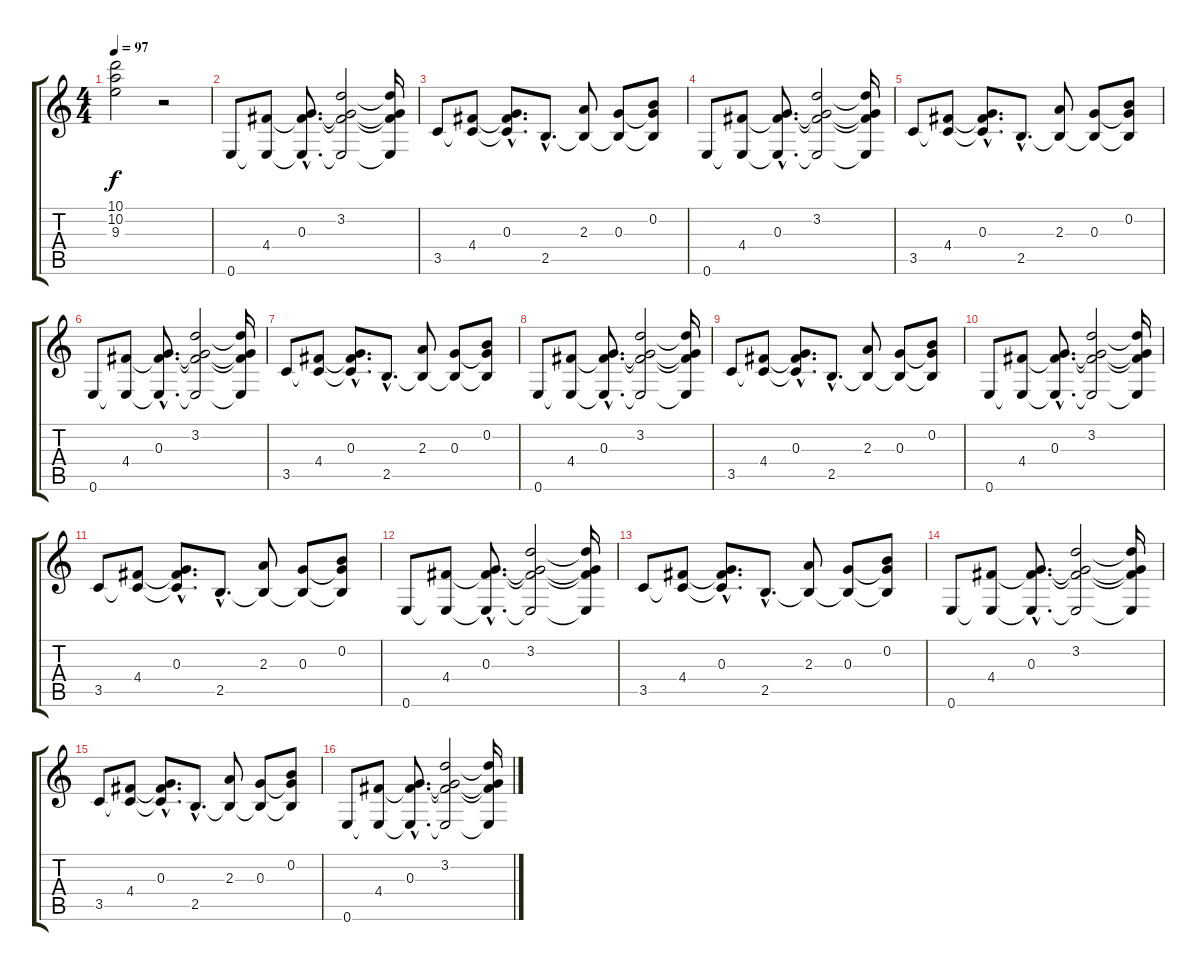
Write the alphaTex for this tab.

\track "" {instrument electricguitarclean}
\staff {score tabs}
\tuning (E4 B3 G3 D3 A2 E2) {hide}
\ts (4 4)
\tempo 97
\clef g2
\ks c
(10.1{t} 10.2{t} 9.3{t}).2{dy f} r.2 |
\section ("" "")
0.6.8{volume 9} (4.4 0.6{t}).8 (0.3{hac} 4.4{hac t} 0.6{hac t}).8{d} (3.2 0.3{t} 4.4{t} 0.6{t}).2 (3.2{t} 0.3{t} 4.4{t} 0.6{t}).16 |
3.5.8{volume 9} (4.4 3.5{t}).8 (0.3{hac} 4.4{hac t} 3.5{hac t}).8{d} 2.5{hac}.8{d} (2.3 2.5{t}).8 (0.3 2.5{t}).8 (0.2 0.3{t} 2.5{t}).8 |
0.6.8{volume 9} (4.4 0.6{t}).8 (0.3{hac} 4.4{hac t} 0.6{hac t}).8{d} (3.2 0.3{t} 4.4{t} 0.6{t}).2 (3.2{t} 0.3{t} 4.4{t} 0.6{t}).16 |
3.5.8{volume 9} (4.4 3.5{t}).8 (0.3{hac} 4.4{hac t} 3.5{hac t}).8{d} 2.5{hac}.8{d} (2.3 2.5{t}).8 (0.3 2.5{t}).8 (0.2 0.3{t} 2.5{t}).8 |
\section ("" "")
0.6.8{volume 9} (4.4 0.6{t}).8 (0.3{hac} 4.4{hac t} 0.6{hac t}).8{d} (3.2 0.3{t} 4.4{t} 0.6{t}).2 (3.2{t} 0.3{t} 4.4{t} 0.6{t}).16 |
3.5.8{volume 9} (4.4 3.5{t}).8 (0.3{hac} 4.4{hac t} 3.5{hac t}).8{d} 2.5{hac}.8{d} (2.3 2.5{t}).8 (0.3 2.5{t}).8 (0.2 0.3{t} 2.5{t}).8 |
0.6.8{volume 9} (4.4 0.6{t}).8 (0.3{hac} 4.4{hac t} 0.6{hac t}).8{d} (3.2 0.3{t} 4.4{t} 0.6{t}).2 (3.2{t} 0.3{t} 4.4{t} 0.6{t}).16 |
3.5.8{volume 9} (4.4 3.5{t}).8 (0.3{hac} 4.4{hac t} 3.5{hac t}).8{d} 2.5{hac}.8{d} (2.3 2.5{t}).8 (0.3 2.5{t}).8 (0.2 0.3{t} 2.5{t}).8 |
\section ("" "")
0.6.8{volume 9} (4.4 0.6{t}).8 (0.3{hac} 4.4{hac t} 0.6{hac t}).8{d} (3.2 0.3{t} 4.4{t} 0.6{t}).2 (3.2{t} 0.3{t} 4.4{t} 0.6{t}).16 |
3.5.8{volume 9} (4.4 3.5{t}).8 (0.3{hac} 4.4{hac t} 3.5{hac t}).8{d} 2.5{hac}.8{d} (2.3 2.5{t}).8 (0.3 2.5{t}).8 (0.2 0.3{t} 2.5{t}).8 |
0.6.8{volume 9} (4.4 0.6{t}).8 (0.3{hac} 4.4{hac t} 0.6{hac t}).8{d} (3.2 0.3{t} 4.4{t} 0.6{t}).2 (3.2{t} 0.3{t} 4.4{t} 0.6{t}).16 |
3.5.8{volume 9} (4.4 3.5{t}).8 (0.3{hac} 4.4{hac t} 3.5{hac t}).8{d} 2.5{hac}.8{d} (2.3 2.5{t}).8 (0.3 2.5{t}).8 (0.2 0.3{t} 2.5{t}).8 |
\section ("" "")
0.6.8{volume 9} (4.4 0.6{t}).8 (0.3{hac} 4.4{hac t} 0.6{hac t}).8{d} (3.2 0.3{t} 4.4{t} 0.6{t}).2 (3.2{t} 0.3{t} 4.4{t} 0.6{t}).16 |
3.5.8{volume 9} (4.4 3.5{t}).8 (0.3{hac} 4.4{hac t} 3.5{hac t}).8{d} 2.5{hac}.8{d} (2.3 2.5{t}).8 (0.3 2.5{t}).8 (0.2 0.3{t} 2.5{t}).8 |
0.6.8{volume 9} (4.4 0.6{t}).8 (0.3{hac} 4.4{hac t} 0.6{hac t}).8{d} (3.2 0.3{t} 4.4{t} 0.6{t}).2 (3.2{t} 0.3{t} 4.4{t} 0.6{t}).16
